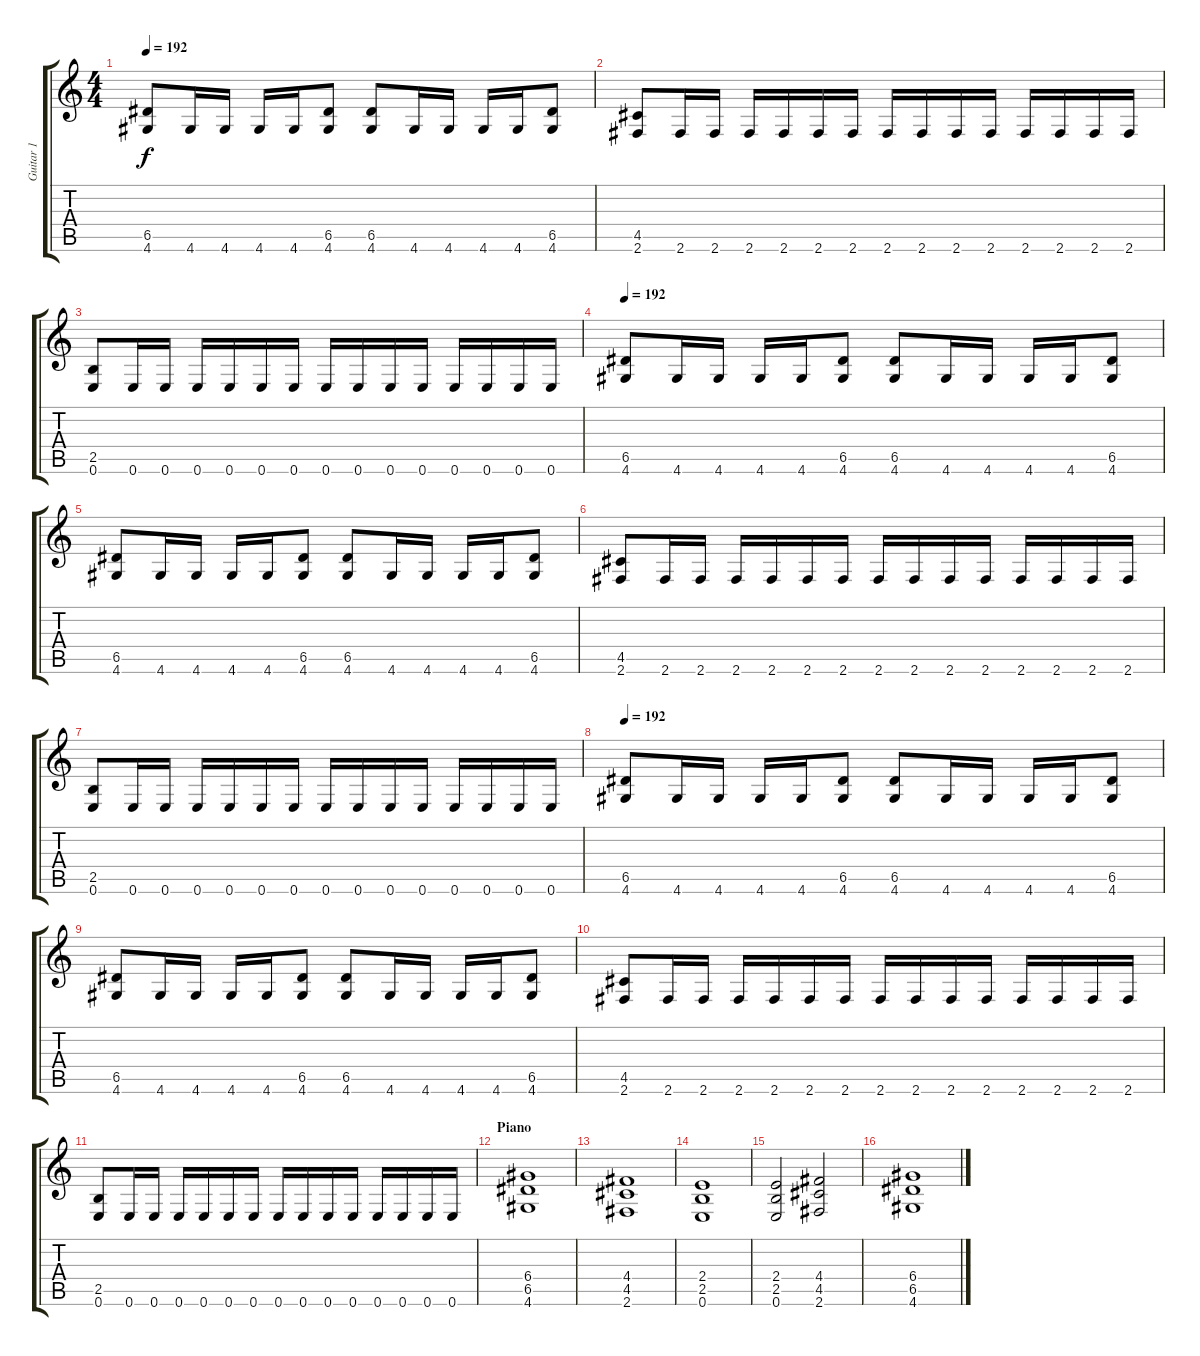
\track ("Guitar 1" "Guitar 1") {instrument overdrivenguitar}
\staff {score tabs}
\tuning (E4 B3 G3 D3 A2 E2) {hide}
\ts (4 4)
\tempo 192
\clef g2
\ks c
(6.5 4.6).8{dy f} 4.6.16 4.6.16 4.6.16 4.6.16 (6.5 4.6).8 (6.5 4.6).8 4.6.16 4.6.16 4.6.16 4.6.16 (6.5 4.6).8 |
(4.5 2.6).8 2.6.16 2.6.16 2.6.16 2.6.16 2.6.16 2.6.16 2.6.16 2.6.16 2.6.16 2.6.16 2.6.16 2.6.16 2.6.16 2.6.16 |
(2.5 0.6).8 0.6.16 0.6.16 0.6.16 0.6.16 0.6.16 0.6.16 0.6.16 0.6.16 0.6.16 0.6.16 0.6.16 0.6.16 0.6.16 0.6.16 |
\section ("" "")
\tempo 192
(6.5 4.6).8 4.6.16 4.6.16 4.6.16 4.6.16 (6.5 4.6).8 (6.5 4.6).8 4.6.16 4.6.16 4.6.16 4.6.16 (6.5 4.6).8 |
(6.5 4.6).8 4.6.16 4.6.16 4.6.16 4.6.16 (6.5 4.6).8 (6.5 4.6).8 4.6.16 4.6.16 4.6.16 4.6.16 (6.5 4.6).8 |
(4.5 2.6).8 2.6.16 2.6.16 2.6.16 2.6.16 2.6.16 2.6.16 2.6.16 2.6.16 2.6.16 2.6.16 2.6.16 2.6.16 2.6.16 2.6.16 |
(2.5 0.6).8 0.6.16 0.6.16 0.6.16 0.6.16 0.6.16 0.6.16 0.6.16 0.6.16 0.6.16 0.6.16 0.6.16 0.6.16 0.6.16 0.6.16 |
\tempo 192
(6.5 4.6).8 4.6.16 4.6.16 4.6.16 4.6.16 (6.5 4.6).8 (6.5 4.6).8 4.6.16 4.6.16 4.6.16 4.6.16 (6.5 4.6).8 |
(6.5 4.6).8 4.6.16 4.6.16 4.6.16 4.6.16 (6.5 4.6).8 (6.5 4.6).8 4.6.16 4.6.16 4.6.16 4.6.16 (6.5 4.6).8 |
(4.5 2.6).8 2.6.16 2.6.16 2.6.16 2.6.16 2.6.16 2.6.16 2.6.16 2.6.16 2.6.16 2.6.16 2.6.16 2.6.16 2.6.16 2.6.16 |
(2.5 0.6).8 0.6.16 0.6.16 0.6.16 0.6.16 0.6.16 0.6.16 0.6.16 0.6.16 0.6.16 0.6.16 0.6.16 0.6.16 0.6.16 0.6.16 |
\section ("" "Piano")
(6.4 6.5 4.6).1 |
(4.4 4.5 2.6).1 |
(2.4 2.5 0.6).1 |
(2.4 2.5 0.6).2 (4.4 4.5 2.6).2 |
(6.4 6.5 4.6).1
